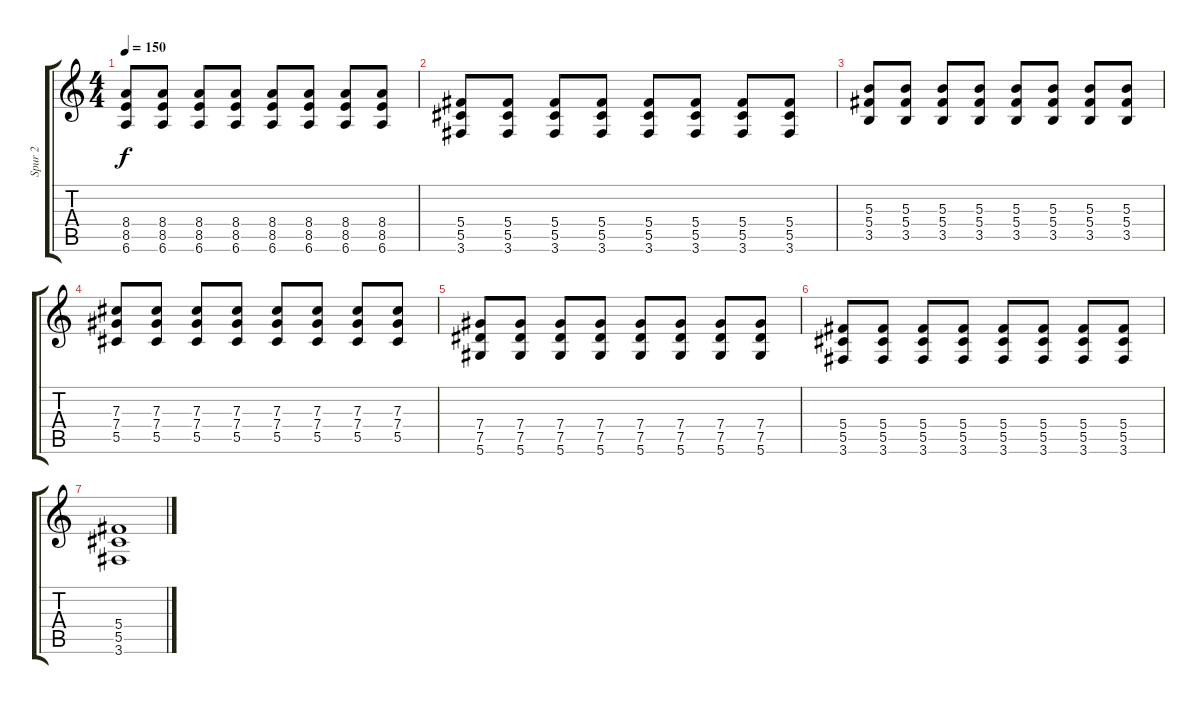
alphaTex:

\track ("Spur 2" "Spur 2") {instrument overdrivenguitar}
\staff {score tabs}
\tuning (Eb4 Bb3 Gb3 Db3 Ab2 Eb2) {hide}
\ts (4 4)
\tempo 150
\clef g2
\ks c
(8.4 8.5 6.6).8{dy f} (8.4 8.5 6.6).8 (8.4 8.5 6.6).8 (8.4 8.5 6.6).8 (8.4 8.5 6.6).8 (8.4 8.5 6.6).8 (8.4 8.5 6.6).8 (8.4 8.5 6.6).8 |
(5.4 5.5 3.6).8 (5.4 5.5 3.6).8 (5.4 5.5 3.6).8 (5.4 5.5 3.6).8 (5.4 5.5 3.6).8 (5.4 5.5 3.6).8 (5.4 5.5 3.6).8 (5.4 5.5 3.6).8 |
(5.3 5.4 3.5).8 (5.3 5.4 3.5).8 (5.3 5.4 3.5).8 (5.3 5.4 3.5).8 (5.3 5.4 3.5).8 (5.3 5.4 3.5).8 (5.3 5.4 3.5).8 (5.3 5.4 3.5).8 |
(7.3 7.4 5.5).8 (7.3 7.4 5.5).8 (7.3 7.4 5.5).8 (7.3 7.4 5.5).8 (7.3 7.4 5.5).8 (7.3 7.4 5.5).8 (7.3 7.4 5.5).8 (7.3 7.4 5.5).8 |
(7.4 7.5 5.6).8 (7.4 7.5 5.6).8 (7.4 7.5 5.6).8 (7.4 7.5 5.6).8 (7.4 7.5 5.6).8 (7.4 7.5 5.6).8 (7.4 7.5 5.6).8 (7.4 7.5 5.6).8 |
(5.4 5.5 3.6).8 (5.4 5.5 3.6).8 (5.4 5.5 3.6).8 (5.4 5.5 3.6).8 (5.4 5.5 3.6).8 (5.4 5.5 3.6).8 (5.4 5.5 3.6).8 (5.4 5.5 3.6).8 |
(5.4 5.5 3.6).1
